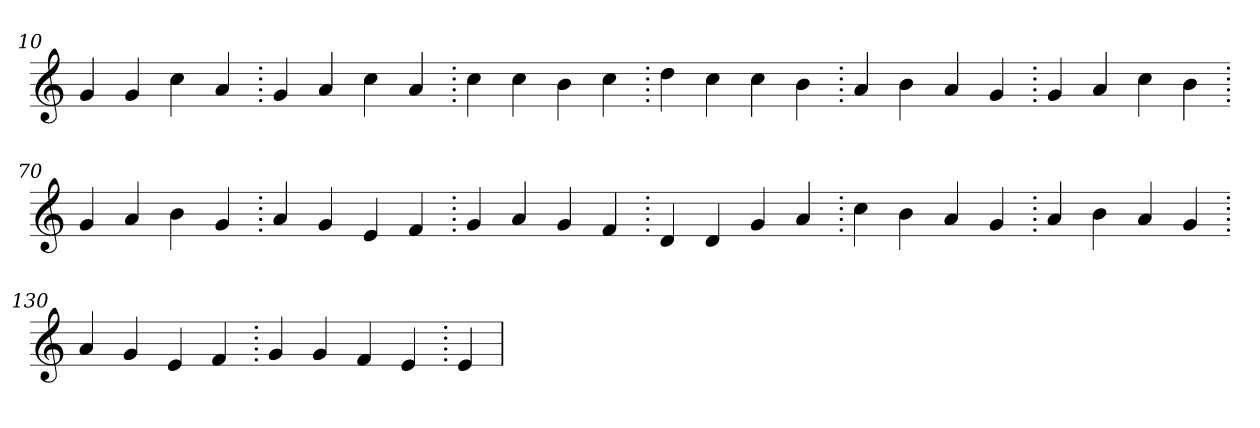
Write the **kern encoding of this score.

**kern
*part1
*staff1
*clefG2
=10.
4g
4g
4cc
4a
=20.
4g
4a
4cc
4a
=30.
4cc
4cc
4b
4cc
=40.
4dd
4cc
4cc
4b
=50.
4a
4b
4a
4g
=60.
4g
4a
4cc
4b
=70.
4g
4a
4b
4g
=80.
4a
4g
4e
4f
=90.
4g
4a
4g
4f
=100.
4d
4d
4g
4a
=110.
4cc
4b
4a
4g
=120.
4a
4b
4a
4g
=130.
4a
4g
4e
4f
=140.
4g
4g
4f
4e
=150.
4e
=
*-
